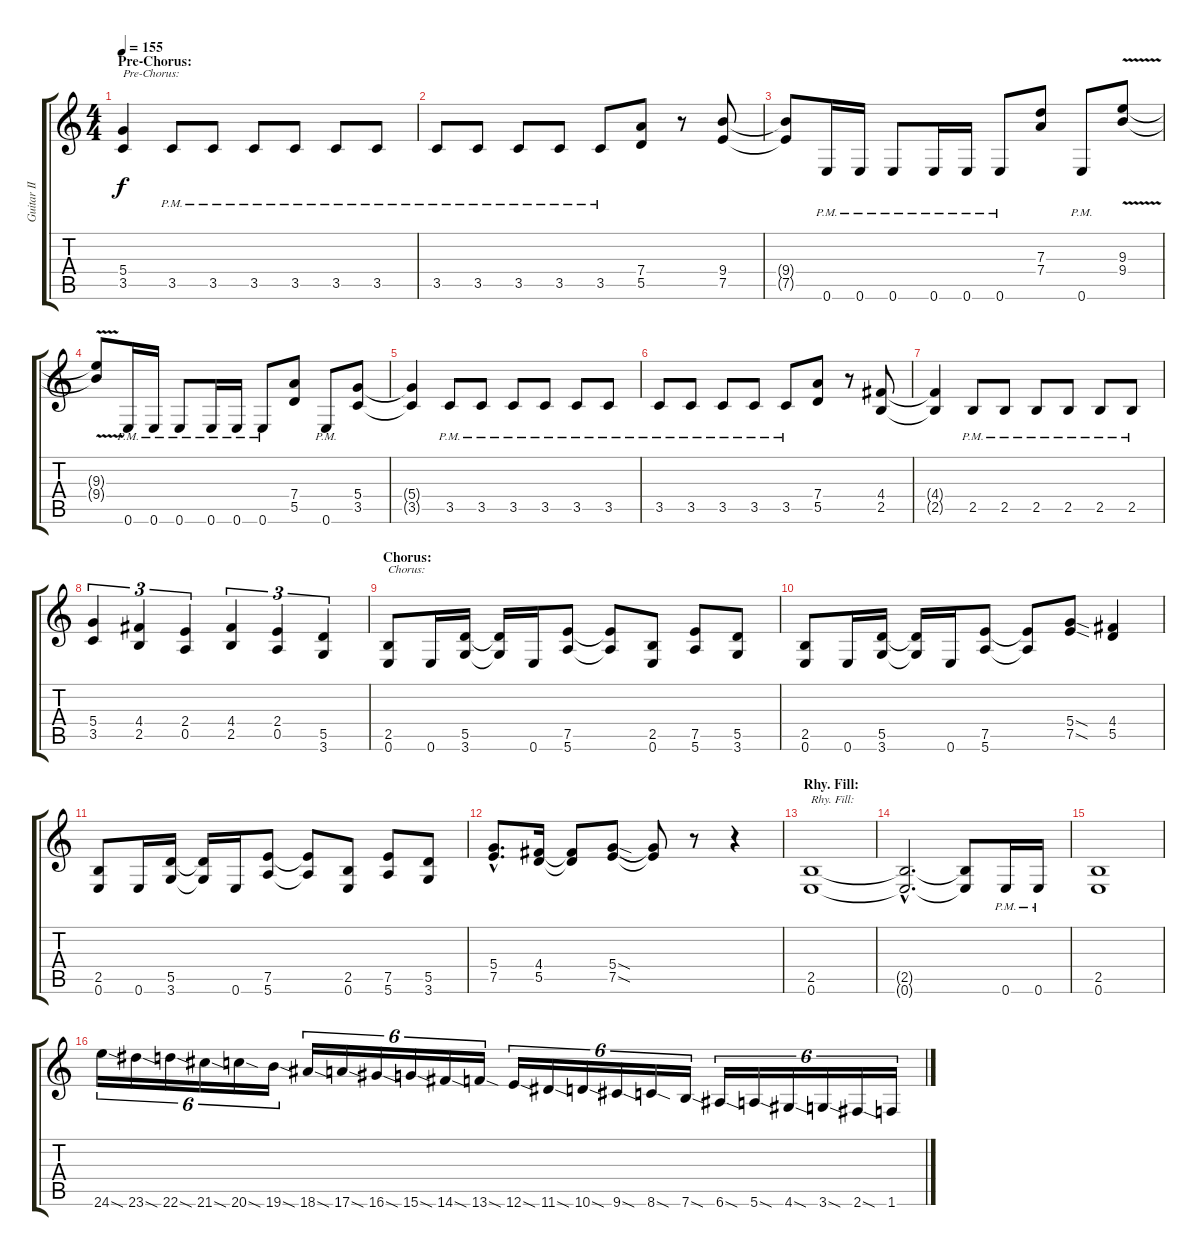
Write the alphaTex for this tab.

\track ("Guitar II" "Guitar II") {instrument distortionguitar}
\staff {score tabs}
\tuning (E4 B3 G3 D3 A2 E2) {hide}
\ts (4 4)
\section ("" "Pre-Chorus:")
\tempo 155
\clef g2
\ks c
(5.4 3.5).4{txt "Pre-Chorus:" dy f} 3.5{pm}.8 3.5{pm}.8 3.5{pm}.8 3.5{pm}.8 3.5{pm}.8 3.5{pm}.8 |
3.5{pm}.8 3.5{pm}.8 3.5{pm}.8 3.5{pm}.8 3.5{pm}.8 (7.4 5.5).8 r.8 (9.4 7.5).8 |
(9.4{t} 7.5{t}).8 0.6{pm}.16 0.6{pm}.16 0.6{pm}.8 0.6{pm}.16 0.6{pm}.16 0.6{pm}.8 (7.3 7.4).8 0.6{pm}.8 (9.3{v} 9.4).8 |
(9.3{t} 9.4{t}).8 0.6{pm}.16 0.6{pm}.16 0.6{pm}.8 0.6{pm}.16 0.6{pm}.16 0.6{pm}.8 (7.4 5.5).8 0.6{pm}.8 (5.4 3.5).8 |
(5.4{t} 3.5{t}).4 3.5{pm}.8 3.5{pm}.8 3.5{pm}.8 3.5{pm}.8 3.5{pm}.8 3.5{pm}.8 |
3.5{pm}.8 3.5{pm}.8 3.5{pm}.8 3.5{pm}.8 3.5{pm}.8 (7.4 5.5).8 r.8 (4.4 2.5).8 |
(4.4{t} 2.5{t}).4 2.5{pm}.8 2.5{pm}.8 2.5{pm}.8 2.5{pm}.8 2.5{pm}.8 2.5{pm}.8 |
(5.4 3.5).4{tu (3 2)} (4.4 2.5).4{tu (3 2)} (2.4 0.5).4{tu (3 2)} (4.4 2.5).4{tu (3 2)} (2.4 0.5).4{tu (3 2)} (5.5 3.6).4{tu (3 2)} |
\section ("" "Chorus:")
(2.5 0.6).8{txt "Chorus:"} 0.6.16 (5.5 3.6).16 (5.5{t} 3.6{t}).16 0.6.16 (7.5 5.6).8 (7.5{t} 5.6{t}).8 (2.5 0.6).8 (7.5 5.6).8 (5.5 3.6).8 |
(2.5 0.6).8 0.6.16 (5.5 3.6).16 (5.5{t} 3.6{t}).16 0.6.16 (7.5 5.6).8 (7.5{t} 5.6{t}).8 (5.4{sod} 7.5{sod}).8 (4.4 5.5).4 |
(2.5 0.6).8 0.6.16 (5.5 3.6).16 (5.5{t} 3.6{t}).16 0.6.16 (7.5 5.6).8 (7.5{t} 5.6{t}).8 (2.5 0.6).8 (7.5 5.6).8 (5.5 3.6).8 |
(5.4{hac} 7.5{hac}).8{d} (4.4 5.5).16 (4.4{t} 5.5{t}).8 (5.4{sod} 7.5{sod}).8 (5.4{t} 7.5{t}).8 r.8 r.4 |
\section ("" "Rhy. Fill:")
(2.5 0.6).1{txt "Rhy. Fill:"} |
(2.5{hac t} 0.6{hac t}).2{d} (2.5{t} 0.6{t}).8 0.6{pm}.16 0.6{pm}.16 |
(2.5 0.6).1 |
24.6{sod}.16{tu (6 4) instrument guitarfretnoise} 23.6{sod}.16{tu (6 4)} 22.6{sod}.16{tu (6 4)} 21.6{sod}.16{tu (6 4)} 20.6{sod}.16{tu (6 4)} 19.6{sod}.16{tu (6 4)} 18.6{sod}.16{tu (6 4)} 17.6{sod}.16{tu (6 4)} 16.6{sod}.16{tu (6 4)} 15.6{sod}.16{tu (6 4)} 14.6{sod}.16{tu (6 4)} 13.6{sod}.16{tu (6 4)} 12.6{sod}.16{tu (6 4)} 11.6{sod}.16{tu (6 4)} 10.6{sod}.16{tu (6 4)} 9.6{sod}.16{tu (6 4)} 8.6{sod}.16{tu (6 4)} 7.6{sod}.16{tu (6 4)} 6.6{sod}.16{tu (6 4)} 5.6{sod}.16{tu (6 4)} 4.6{sod}.16{tu (6 4)} 3.6{sod}.16{tu (6 4)} 2.6{sod}.16{tu (6 4)} 1.6.16{tu (6 4)}
